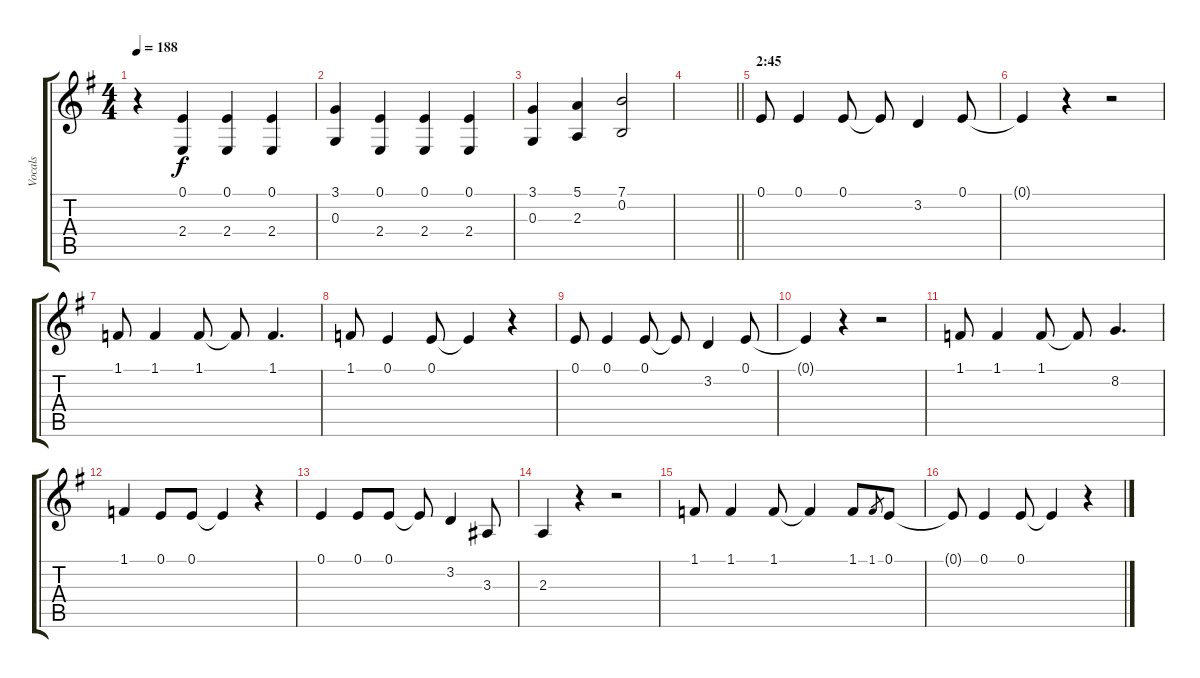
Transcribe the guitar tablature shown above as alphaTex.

\track ("Vocals" "Vocals") {instrument lead6voice}
\staff {score tabs}
\tuning (E4 B3 G3 D3 A2 E2) {hide}
\ts (4 4)
\tempo 188
\clef g2
\ks eminor
r.4{dy f} (0.1 2.4).4 (0.1 2.4).4 (0.1 2.4).4 |
(3.1 0.3).4 (0.1 2.4).4 (0.1 2.4).4 (0.1 2.4).4 |
(3.1 0.3).4 (5.1 2.3).4 (7.1 0.2).2 |
\barLineRight lightlight
|
\section ("" "2:45")
0.1.8 0.1.4 0.1.8 0.1{t}.8 3.2.4 0.1.8 |
0.1{t}.4 r.4 r.2 |
1.1.8 1.1.4 1.1.8 1.1{t}.8 1.1.4{d} |
1.1.8 0.1.4 0.1.8 0.1{t}.4 r.4 |
0.1.8 0.1.4 0.1.8 0.1{t}.8 3.2.4 0.1.8 |
0.1{t}.4 r.4 r.2 |
1.1.8 1.1.4 1.1.8 1.1{t}.8 8.2.4{d} |
1.1.4 0.1.8 0.1.8 0.1{t}.4 r.4 |
0.1.4 0.1.8 0.1.8 0.1{t}.8 3.2.4 3.3.8 |
2.3.4 r.4 r.2 |
1.1.8 1.1.4 1.1.8 1.1{t}.4 1.1.8 1.1.8{gr} 0.1.8 |
0.1{t}.8 0.1.4 0.1.8 0.1{t}.4 r.4
